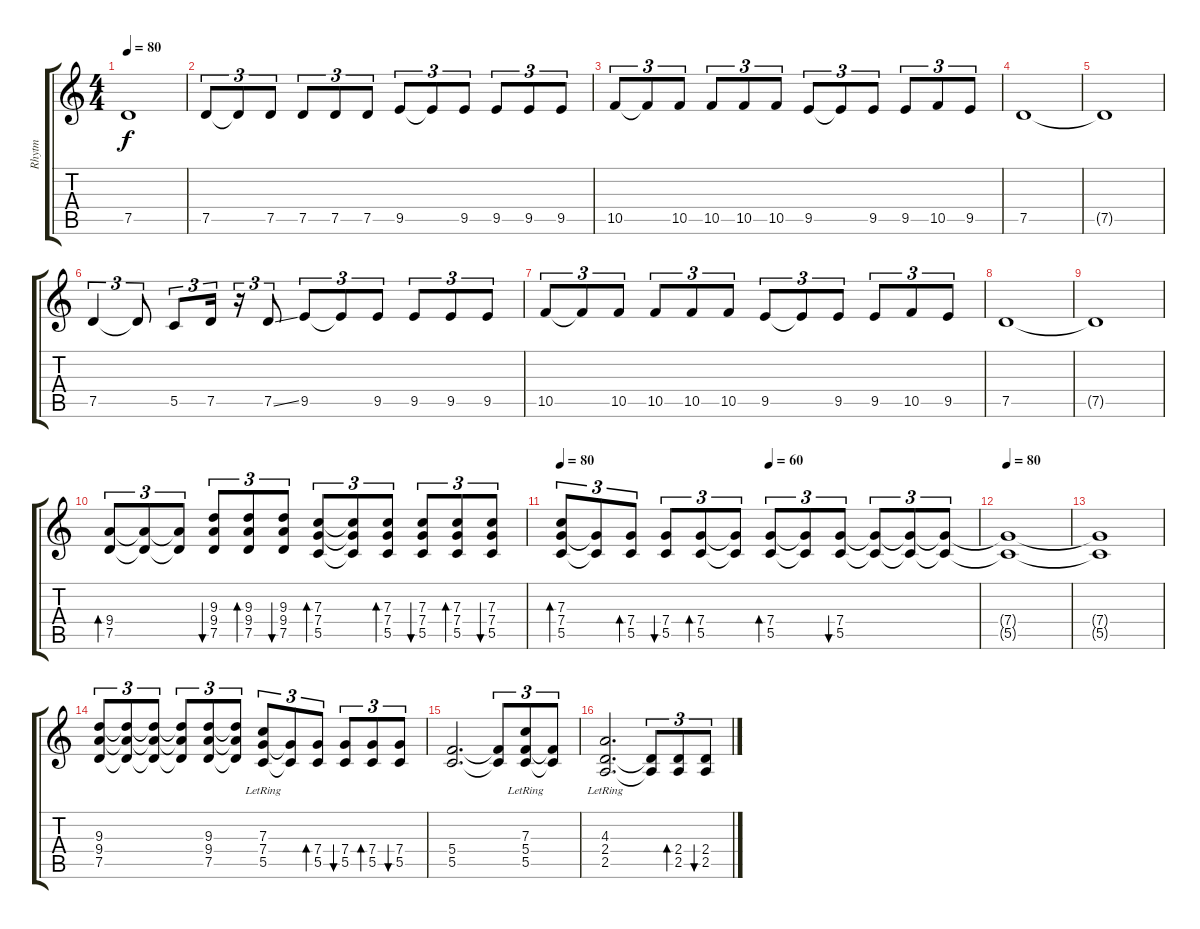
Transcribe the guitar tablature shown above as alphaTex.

\track ("Rhytm" "Rhytm") {instrument distortionguitar}
\staff {score tabs}
\tuning (D4 A3 F3 C3 G2 D2) {hide}
\ts (4 4)
\tempo 80
\clef g2
\ks c
7.5{t}.1{dy f} |
7.5.8{tu (3 2)} 7.5{t}.8{tu (3 2)} 7.5.8{tu (3 2)} 7.5.8{tu (3 2)} 7.5.8{tu (3 2)} 7.5.8{tu (3 2)} 9.5.8{tu (3 2)} 9.5{t}.8{tu (3 2)} 9.5.8{tu (3 2)} 9.5.8{tu (3 2)} 9.5.8{tu (3 2)} 9.5.8{tu (3 2)} |
10.5.8{tu (3 2)} 10.5{t}.8{tu (3 2)} 10.5.8{tu (3 2)} 10.5.8{tu (3 2)} 10.5.8{tu (3 2)} 10.5.8{tu (3 2)} 9.5.8{tu (3 2)} 9.5{t}.8{tu (3 2)} 9.5.8{tu (3 2)} 9.5.8{tu (3 2)} 10.5.8{tu (3 2)} 9.5.8{tu (3 2)} |
7.5.1 |
7.5{t}.1 |
7.5.4{tu (3 2)} 7.5{t}.8{tu (3 2)} 5.5.8{tu (3 2)} 7.5.16{tu (3 2)} r.16{tu (3 2)} 7.5{ss}.8{tu (3 2)} 9.5.8{tu (3 2)} 9.5{t}.8{tu (3 2)} 9.5.8{tu (3 2)} 9.5.8{tu (3 2)} 9.5.8{tu (3 2)} 9.5.8{tu (3 2)} |
10.5.8{tu (3 2)} 10.5{t}.8{tu (3 2)} 10.5.8{tu (3 2)} 10.5.8{tu (3 2)} 10.5.8{tu (3 2)} 10.5.8{tu (3 2)} 9.5.8{tu (3 2)} 9.5{t}.8{tu (3 2)} 9.5.8{tu (3 2)} 9.5.8{tu (3 2)} 10.5.8{tu (3 2)} 9.5.8{tu (3 2)} |
7.5.1 |
7.5{t}.1 |
(9.4 7.5).8{tu (3 2) bd 120} (9.4{t} 7.5{t}).8{tu (3 2)} (9.4{t} 7.5{t}).8{tu (3 2)} (9.3 9.4 7.5).8{tu (3 2) bu 120} (9.3 9.4 7.5).8{tu (3 2) bd 120} (9.3 9.4 7.5).8{tu (3 2) bu 120} (7.3 7.4 5.5).8{tu (3 2) bd 120} (7.3{t} 7.4{t} 5.5{t}).8{tu (3 2)} (7.3 7.4 5.5).8{tu (3 2) bd 120} (7.3 7.4 5.5).8{tu (3 2) bu 120} (7.3 7.4 5.5).8{tu (3 2) bd 120} (7.3 7.4 5.5).8{tu (3 2) bu 120} |
\tempo 80
\tempo (60 0.5)
(7.3 7.4 5.5).8{tu (3 2) bd 120} (7.4{t} 5.5{t}).8{tu (3 2)} (7.4 5.5).8{tu (3 2) bd 120} (7.4 5.5).8{tu (3 2) bu 120} (7.4 5.5).8{tu (3 2) bd 120} (7.4{t} 5.5{t}).8{tu (3 2)} (7.4 5.5).8{tu (3 2) bd 120} (7.4{t} 5.5{t}).8{tu (3 2)} (7.4 5.5).8{tu (3 2) bu 120} (7.4{t} 5.5{t}).8{tu (3 2)} (7.4{t} 5.5{t}).8{tu (3 2)} (7.4{t} 5.5{t}).8{tu (3 2)} |
\tempo 80
(7.4{t} 5.5{t}).1 |
(7.4{t} 5.5{t}).1 |
(9.3 9.4 7.5).8{tu (3 2)} (9.3{t} 9.4{t} 7.5{t}).8{tu (3 2)} (9.3{t} 9.4{t} 7.5{t}).8{tu (3 2)} (9.3{t} 9.4{t} 7.5{t}).8{tu (3 2)} (9.3 9.4 7.5).8{tu (3 2)} (9.3{t} 9.4{t} 7.5{t}).8{tu (3 2)} (7.3{lr} 7.4 5.5).8{tu (3 2)} (7.4{t} 5.5{t}).8{tu (3 2)} (7.4 5.5).8{tu (3 2) bd 120} (7.4 5.5).8{tu (3 2) bu 120} (7.4 5.5).8{tu (3 2) bd 120} (7.4 5.5).8{tu (3 2) bu 120} |
(5.4 5.5).2{d} (5.4{t} 5.5{t}).8{tu (3 2)} (7.3{lr} 5.4 5.5).8{tu (3 2)} (5.4{t} 5.5{t}).8{tu (3 2)} |
(4.3{lr} 2.4 2.5).2{d} (2.4{t} 2.5{t}).8{tu (3 2)} (2.4 2.5).8{tu (3 2) bd 120} (2.4 2.5).8{tu (3 2) bu 120}
